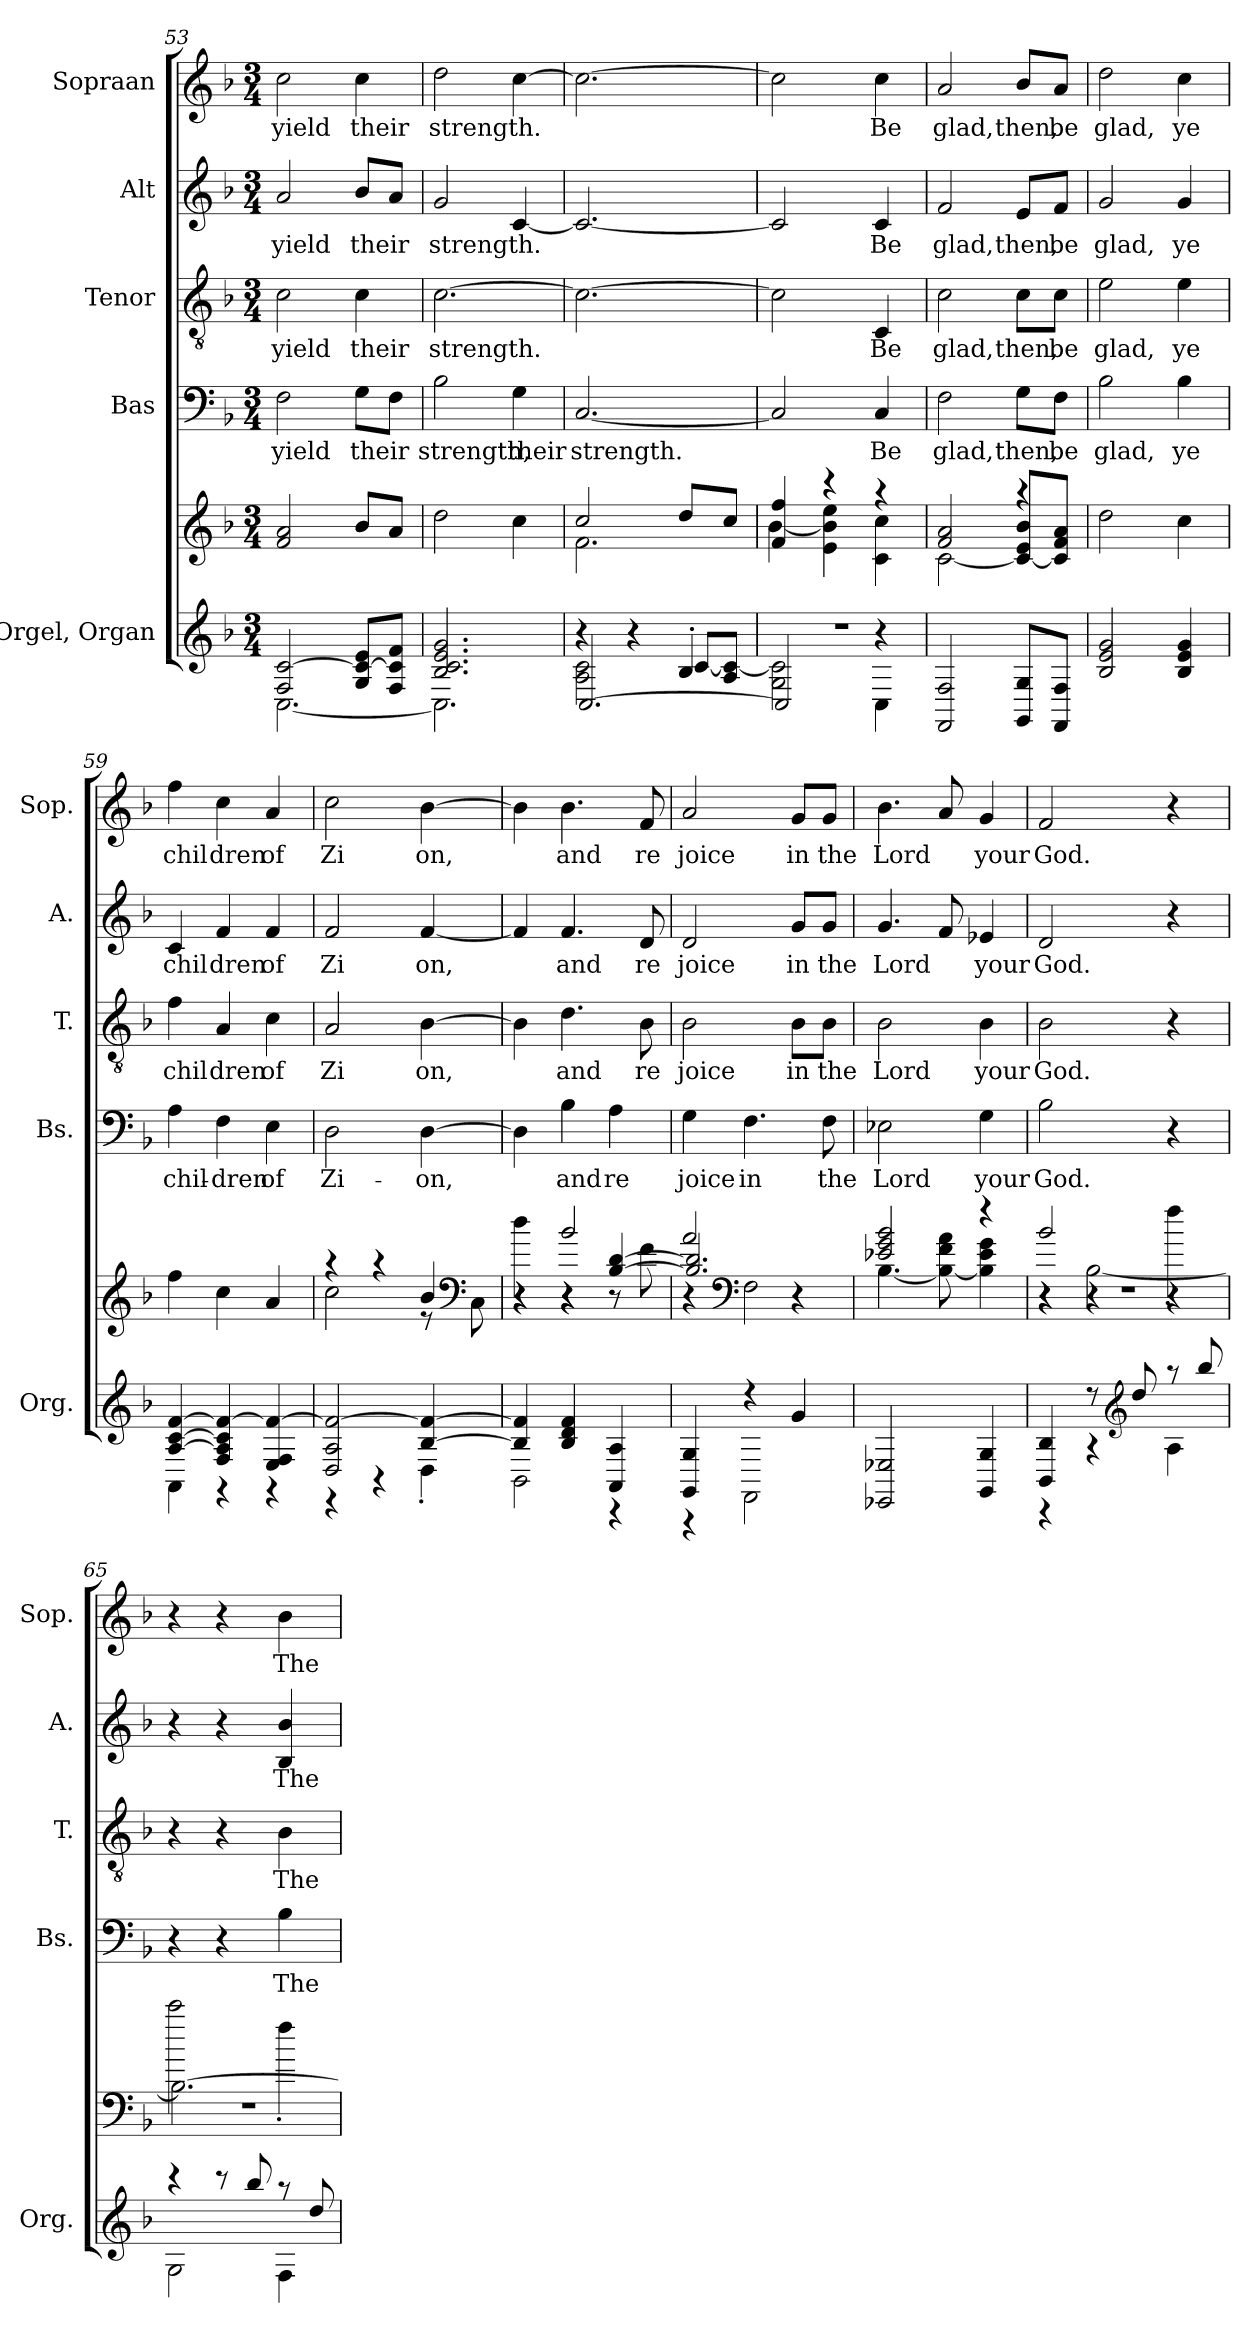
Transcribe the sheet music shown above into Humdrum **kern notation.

**kern	**kern	**kern	**text	**kern	**text	**kern	**text	**kern	**text
*part5	*part5	*part4	*part4	*part3	*part3	*part2	*part2	*part1	*part1
*staff6	*staff5	*staff4	*staff4	*staff3	*staff3	*staff2	*staff2	*staff1	*staff1
*I"Orgel, Organ	*	*I"Bas	*	*I"Tenor	*	*I"Alt	*	*I"Sopraan	*
*I'Org.	*	*I'Bs.	*	*I'T.	*	*I'A.	*	*I'Sop.	*
!!LO:LB:g=z
*clefG2	*clefG2	*clefF4	*	*clefGv2	*	*clefG2	*	*clefG2	*
*k[b-]	*k[b-]	*k[b-]	*	*k[b-]	*	*k[b-]	*	*k[b-]	*
*M3/4	*M3/4	*M3/4	*	*M3/4	*	*M3/4	*	*M3/4	*
=53	=53	=53	=53	=53	=53	=53	=53	=53	=53
*^	*	*	*	*	*	*	*	*	*
!	!	!	!	!LO:LY:b	!	!LO:LY:b	!	!LO:LY:b	!	!LO:LY:b
2F/ [2c/	[2.C\	2f/ 2a/	2F\	yield	2c\	yield	2a/	yield	2cc\	yield
!	!	!	!	!LO:LY:b	!	!LO:LY:b	!	!LO:LY:b	!	!LO:LY:b
8G/ 8c_/ 8e/L	.	8b-/L	8G\L	their	4c\	their	8b-/L	their	4cc\	their
8F/ 8c]/ 8f/J	.	8a/J	8F\J	.	.	.	8a/J	.	.	.
=54	=54	=54	=54	=54	=54	=54	=54	=54	=54	=54
!	!	!	!	!LO:LY:b	!	!LO:LY:b	!	!LO:LY:b	!	!LO:LY:b
2.B-/ 2.c/ 2.e/ 2.g/	2.C\]	2dd\	2B-\	strength,	[2.c\	strength.	2g/	strength.	2dd\	strength.
!	!	!	!	!LO:LY:b	!	!	!	!	!	!
.	.	4cc\	4G\	their	.	.	[4c/	.	[4cc\	.
=55	=55	=55	=55	=55	=55	=55	=55	=55	=55	=55
*	*^	*^	*	*	*	*	*	*	*	*
!	!	!	!	!	!	!LO:LY:b	!	!	!	!	!	!
4r	2A\ 2c\	[2.C/	2cc/	2.f\	[2.C/	strength.	2.c\_	.	2.c/_	.	2.cc\_	.
4r	.	.	.	.	.	.	.	.	.	.	.	.
4B-'/	[8c/L	.	8dd/L	.	.	.	.	.	.	.	.	.
.	8A/ 8c_/J	.	8cc/J	.	.	.	.	.	.	.	.	.
=56	=56	=56	=56	=56	=56	=56	=56	=56	=56	=56	=56	=56
2.r	2G\ 2c\]	2C/]	4f/ 4ff/	[4b-\	2C/]	.	2c\]	.	2c/]	.	2cc\]	.
.	.	.	4r	4e\ 4b-\] 4ee\	.	.	.	.	.	.	.	.
!	!	!	!	!	!	!LO:LY:b	!	!LO:LY:b	!	!LO:LY:b	!	!LO:LY:b
.	4C\	4r	4r	4c\ 4cc\	4C/	Be	4C/	Be	4c/	Be	4cc\	Be
=57	=57	=57	=57	=57	=57	=57	=57	=57	=57	=57	=57	=57
!	!	!	!	!	!	!LO:LY:b	!	!LO:LY:b	!	!LO:LY:b	!	!LO:LY:b
*v	*v	*v	*	*	*	*	*	*	*	*	*	*
2FF/ 2F/	2f/ 2a/	[2c\	2F\	glad,	2c\	glad,	2f/	glad,	2a/	glad,
!	!	!	!	!LO:LY:b	!	!LO:LY:b	!	!LO:LY:b	!	!LO:LY:b
8GG/ 8G/L	4r	8c_/ 8e/ 8b-/L	8G\L	then,	8c\L	then,	8e/L	then,	8b-/L	then,
!	!	!	!	!LO:LY:b	!	!LO:LY:b	!	!LO:LY:b	!	!LO:LY:b
8FF/ 8F/J	.	8c]/ 8f/ 8a/J	8F\J	be	8c\J	be	8f/J	be	8a/J	be
=58	=58	=58	=58	=58	=58	=58	=58	=58	=58	=58
!	!	!	!	!LO:LY:b	!	!LO:LY:b	!	!LO:LY:b	!	!LO:LY:b
*	*v	*v	*	*	*	*	*	*	*	*
2B-/ 2e/ 2g/	2dd\	2B-\	glad,	2e\	glad,	2g/	glad,	2dd\	glad,
!	!	!	!LO:LY:b	!	!LO:LY:b	!	!LO:LY:b	!	!LO:LY:b
4B-/ 4e/ 4g/	4cc\	4B-\	ye	4e\	ye	4g/	ye	4cc\	ye
=59	=59	=59	=59	=59	=59	=59	=59	=59	=59
*^	*	*	*	*	*	*	*	*	*
!	!	!	!	!LO:LY:b	!	!LO:LY:b	!	!LO:LY:b	!	!LO:LY:b
[4A/ [4c/ [4f/	4AA\	4ff\	4A\	chil-	4f\	chil	4c/	chil	4ff\	chil
!	!	!	!	!LO:LY:b	!	!LO:LY:b	!	!LO:LY:b	!	!LO:LY:b
4F/ 4A/] 4c/] 4f/_	4r	4cc\	4F\	-dren	4A/	dren	4f/	dren	4cc\	dren
!	!	!	!	!LO:LY:b	!	!LO:LY:b	!	!LO:LY:b	!	!LO:LY:b
4E/ 4F/ 4f/_	4r	4a/	4E\	of	4c\	of	4f/	of	4a/	of
=60	=60	=60	=60	=60	=60	=60	=60	=60	=60	=60
*	*	*^	*	*	*	*	*	*	*	*
!	!	!	!	!	!LO:LY:b	!	!LO:LY:b	!	!LO:LY:b	!	!LO:LY:b
2D/ 2A/ 2f/_	4r	4r	2cc\	2Di\	Zi-	2A/	Zi	2f/	Zi	2cc\	Zi
.	4r	4r	.	.	.	.	.	.	.	.	.
!	!	!	!	!	!LO:LY:b	!	!LO:LY:b	!	!LO:LY:b	!	!LO:LY:b
[4B-/ 4f/_	4D'\	4b-/	8r	[4Di\	-on,	[4B-\	on,	[4f/	on,	[4b-\	on,
*	*	*clefF4	*	*	*	*	*	*	*	*	*
.	.	.	8C\	.	.	.	.	.	.	.	.
!!LO:PB:g=z
=61	=61	=61	=61	=61	=61	=61	=61	=61	=61	=61	=61
*	*	*	*^	*	*	*	*	*	*	*	*
4B-/] 4f/]	2BB-\	4r	4dd\	4r	4Di\]	.	4B-\]	.	4f/]	.	4b-\]	.
!	!	!	!	!	!	!LO:LY:b	!	!LO:LY:b	!	!LO:LY:b	!	!LO:LY:b
4B-/ 4d/ 4f/	.	2b-/	4r	4r	4B-\	and	4.d\	and	4.f/	and	4.b-\	and
!	!	!	!	!	!	!LO:LY:b	!	!	!	!	!	!
4AA/ 4A/	4r	.	8r	[4B-/ [4d/	4A\	re	.	.	.	.	.	.
!	!	!	!	!	!	!	!	!LO:LY:b	!	!LO:LY:b	!	!LO:LY:b
.	.	.	8f\	.	.	.	8B-\	re	8d/	re	8f/	re
=62	=62	=62	=62	=62	=62	=62	=62	=62	=62	=62	=62	=62
!	!	!	!	!	!	!LO:LY:b	!	!LO:LY:b	!	!LO:LY:b	!	!LO:LY:b
4GG/ 4G/	4r	2a/	4r	2.B-/] 2.d/]	4G\	joice	2B-\	joice	2d/	joice	2a/	joice
*	*	*clefF4	*	*	*	*	*	*	*	*	*	*
!	!	!	!	!	!	!LO:LY:b	!	!	!	!	!	!
4r	2FF\	.	2F\	.	4.F\	in	.	.	.	.	.	.
!	!	!	!	!	!	!	!	!LO:LY:b	!	!LO:LY:b	!	!LO:LY:b
4g/	.	4r	.	.	.	.	8B-\L	in	8g/L	in	8g/L	in
!	!	!	!	!	!	!LO:LY:b	!	!LO:LY:b	!	!LO:LY:b	!	!LO:LY:b
.	.	.	.	.	8F\	the	8B-\J	the	8g/J	the	8g/J	the
*v	*v	*	*	*	*	*	*	*	*	*	*	*
*	*	*v	*v	*	*	*	*	*	*	*	*
=63	=63	=63	=63	=63	=63	=63	=63	=63	=63	=63
!	!	!	!	!LO:LY:b	!	!LO:LY:b	!	!LO:LY:b	!	!LO:LY:b
2EE-X/ 2E-X/	2e-X/ 2g/ 2b-/	[4.B-\	2E-X\	Lord	2B-\	Lord	4.g/	Lord	4.b-\	Lord
.	.	8B-\_ 8f\ 8a\	.	.	.	.	8f/	.	8a/	.
!	!	!	!	!LO:LY:b	!	!LO:LY:b	!	!LO:LY:b	!	!LO:LY:b
4GG/ 4G/	4r	4B-\] 4e-\ 4g\	4G\	your	4B-\	your	4e-X/	your	4g/	your
=64	=64	=64	=64	=64	=64	=64	=64	=64	=64	=64
*^	*^	*^	*	*	*	*	*	*	*	*
!	!	!	!	!	!	!	!LO:LY:b	!	!LO:LY:b	!	!LO:LY:b	!	!LO:LY:b
4BB-/ 4B-/	4r	2.r	4r	2b-/	4r	2B-\	God.	2B-\	God.	2d/	God.	2f/	God.
8r	4r	.	4r	.	[2B-\	.	.	.	.	.	.	.	.
*clefG2	*	*	*	*	*	*	*	*	*	*	*	*	*
8dd/	.	.	.	.	.	.	.	.	.	.	.	.	.
8r	4A\	.	4ff'\	4r	.	4r	.	4r	.	4r	.	4r	.
8bb-/	.	.	.	.	.	.	.	.	.	.	.	.	.
*	*	*	*	*v	*v	*	*	*	*	*	*	*	*
=65	=65	=65	=65	=65	=65	=65	=65	=65	=65	=65	=65	=65
4r	2G\	2.r	2ccc\	2.B-\_	4r	.	4r	.	4r	.	4r	.
8r	.	.	.	.	4r	.	4r	.	4r	.	4r	.
8bb-/	.	.	.	.	.	.	.	.	.	.	.	.
!	!	!	!	!	!	!LO:LY:b	!	!LO:LY:b	!	!LO:LY:b	!	!LO:LY:b
8r	4F\	.	4ff'\	.	4B-\	The	4B-\	The	4B-/ 4b-/	The	4b-\	The
8dd/	.	.	.	.	.	.	.	.	.	.	.	.
*v	*v	*	*	*	*	*	*	*	*	*	*	*
*	*v	*v	*v	*	*	*	*	*	*	*	*
=	=	=	=	=	=	=	=	=	=
*-	*-	*-	*-	*-	*-	*-	*-	*-	*-
